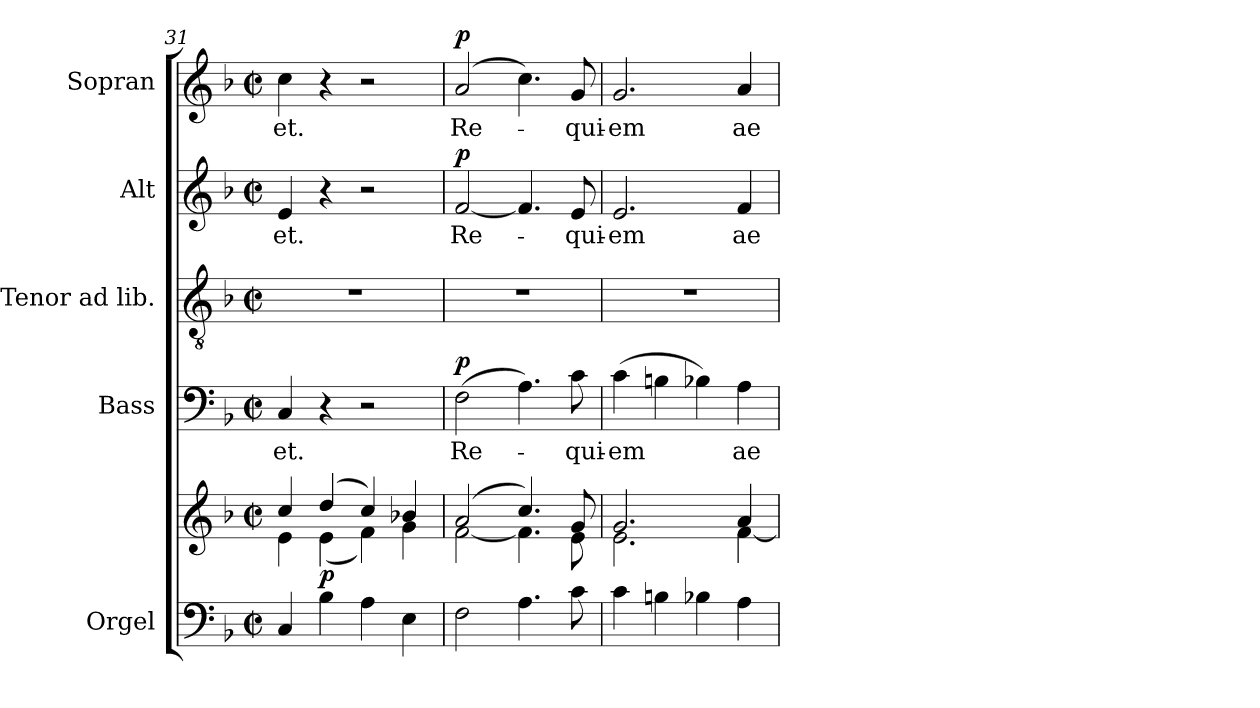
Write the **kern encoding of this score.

**kern	**kern	**dynam	**kern	**text	**dynam	**kern	**kern	**text	**dynam	**kern	**text	**dynam
*part5	*part5	*part5	*part4	*part4	*part4	*part3	*part2	*part2	*part2	*part1	*part1	*part1
*staff6	*staff5	*staff5/6	*staff4	*staff4	*staff4	*staff3	*staff2	*staff2	*staff2	*staff1	*staff1	*staff1
*I"Orgel	*	*	*I"Bass	*	*	*I"Tenor ad lib.	*I"Alt	*	*	*I"Sopran	*	*
*I'Org.	*	*	*I'B	*	*	*I'T	*I'A	*	*	*I'S	*	*
*clefF4	*clefG2	*	*clefF4	*	*	*clefGv2	*clefG2	*	*	*clefG2	*	*
*k[b-]	*k[b-]	*	*k[b-]	*	*	*k[b-]	*k[b-]	*	*	*k[b-]	*	*
*F:	*F:	*	*F:	*	*	*F:	*F:	*	*	*F:	*	*
*M2/2	*M2/2	*	*M2/2	*	*	*M2/2	*M2/2	*	*	*M2/2	*	*
*met(c|)	*met(c|)	*	*met(c|)	*	*	*met(c|)	*met(c|)	*	*	*met(c|)	*	*
=31	=31	=31	=31	=31	=31	=31	=31	=31	=31	=31	=31	=31
*	*^	*	*	*	*	*	*	*	*	*	*	*
!	!	!	!	!	!LO:LY:b	!	!	!	!LO:LY:b	!	!	!LO:LY:b	!
4C/	4cc/	4e\	.	4C/	-et.	.	1r	4e/	-et.	.	4cc\	-et.	.
!	!	!	!LO:DY:b	!	!	!	!	!	!	!	!	!	!
4B-\	(4dd/	(<4e\	p	4r	.	.	.	4r	.	.	4r	.	.
4A\	4cc/)	4f\)	.	2r	.	.	.	2r	.	.	2r	.	.
4E\	4b-X/	4g\	.	.	.	.	.	.	.	.	.	.	.
=32	=32	=32	=32	=32	=32	=32	=32	=32	=32	=32	=32	=32	=32
!	!	!	!	!	!LO:LY:b	!LO:DY:a	!	!	!LO:LY:b	!LO:DY:a	!	!LO:LY:b	!LO:DY:a
2F\	(2a/	[<2f\	.	(>2F\	Re-	p	1r	[2f/	Re-	p	(2a/	Re-	p
4.A\	4.cc/)	4.f\]	.	4.A\)	.	.	.	4.f/]	.	.	4.cc\)	.	.
!	!	!	!	!	!LO:LY:b	!	!	!	!LO:LY:b	!	!	!LO:LY:b	!
8c\	8g/	8e\	.	8c\	-qui-	.	.	8e/	-qui-	.	8g/	-qui-	.
=33	=33	=33	=33	=33	=33	=33	=33	=33	=33	=33	=33	=33	=33
!	!	!	!	!	!LO:LY:b	!	!	!	!LO:LY:b	!	!	!LO:LY:b	!
4c\	2.g/	2.e\	.	(>4c\	-em	.	1r	2.e/	-em	.	2.g/	-em	.
4Bn\	.	.	.	4Bn\	.	.	.	.	.	.	.	.	.
4B-X\	.	.	.	4B-X\)	.	.	.	.	.	.	.	.	.
!	!	!	!	!	!LO:LY:b	!	!	!	!LO:LY:b	!	!	!LO:LY:b	!
4A\	4a/	[<4f\	.	4A\	ae-	.	.	4f/	ae-	.	4a/	ae-	.
*	*v	*v	*	*	*	*	*	*	*	*	*	*	*
=	=	=	=	=	=	=	=	=	=	=	=	=
*-	*-	*-	*-	*-	*-	*-	*-	*-	*-	*-	*-	*-
